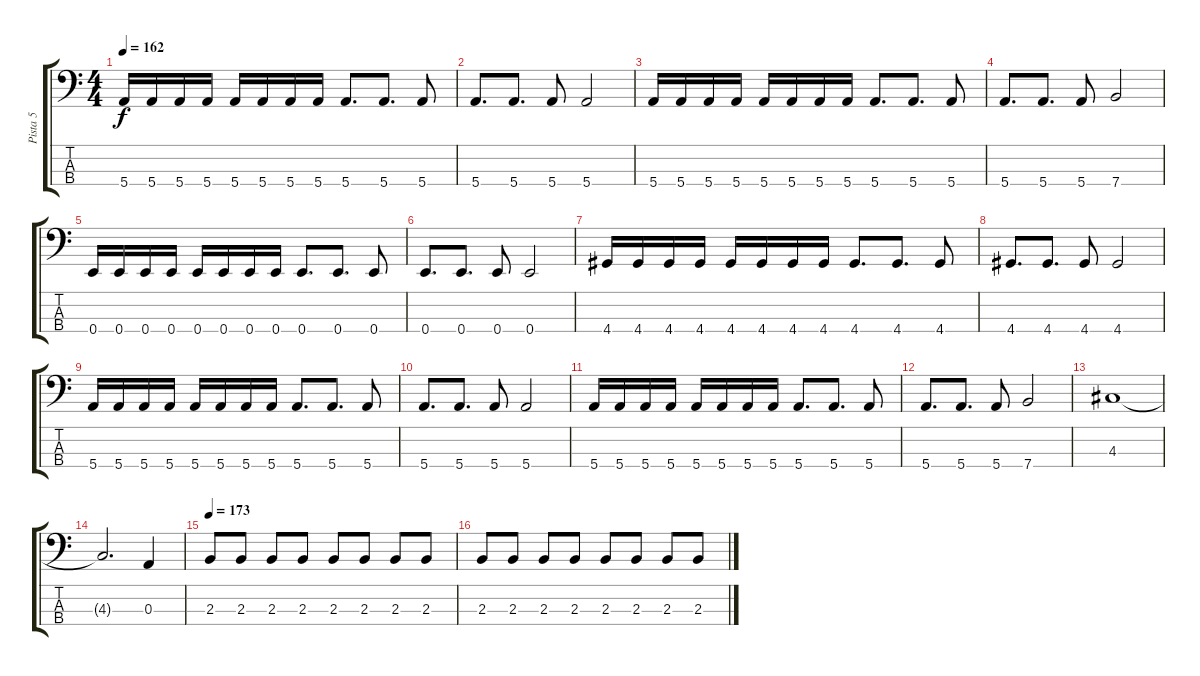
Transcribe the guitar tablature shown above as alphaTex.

\track ("Pista 5" "Pista 5") {instrument electricbassfinger}
\staff {score tabs}
\tuning (G2 D2 A1 E1) {hide}
\ts (4 4)
\tempo 162
\clef f4
\ks c
5.4.16{dy f} 5.4.16 5.4.16 5.4.16 5.4.16 5.4.16 5.4.16 5.4.16 5.4.8{d} 5.4.8{d} 5.4.8 |
5.4.8{d} 5.4.8{d} 5.4.8 5.4.2 |
5.4.16 5.4.16 5.4.16 5.4.16 5.4.16 5.4.16 5.4.16 5.4.16 5.4.8{d} 5.4.8{d} 5.4.8 |
5.4.8{d} 5.4.8{d} 5.4.8 7.4.2 |
0.4.16 0.4.16 0.4.16 0.4.16 0.4.16 0.4.16 0.4.16 0.4.16 0.4.8{d} 0.4.8{d} 0.4.8 |
0.4.8{d} 0.4.8{d} 0.4.8 0.4.2 |
4.4.16 4.4.16 4.4.16 4.4.16 4.4.16 4.4.16 4.4.16 4.4.16 4.4.8{d} 4.4.8{d} 4.4.8 |
4.4.8{d} 4.4.8{d} 4.4.8 4.4.2 |
5.4.16 5.4.16 5.4.16 5.4.16 5.4.16 5.4.16 5.4.16 5.4.16 5.4.8{d} 5.4.8{d} 5.4.8 |
5.4.8{d} 5.4.8{d} 5.4.8 5.4.2 |
5.4.16 5.4.16 5.4.16 5.4.16 5.4.16 5.4.16 5.4.16 5.4.16 5.4.8{d} 5.4.8{d} 5.4.8 |
5.4.8{d} 5.4.8{d} 5.4.8 7.4.2 |
4.3.1 |
4.3{t}.2{d} 0.3.4 |
\tempo 173
2.3.8 2.3.8 2.3.8 2.3.8 2.3.8 2.3.8 2.3.8 2.3.8 |
2.3.8 2.3.8 2.3.8 2.3.8 2.3.8 2.3.8 2.3.8 2.3.8
